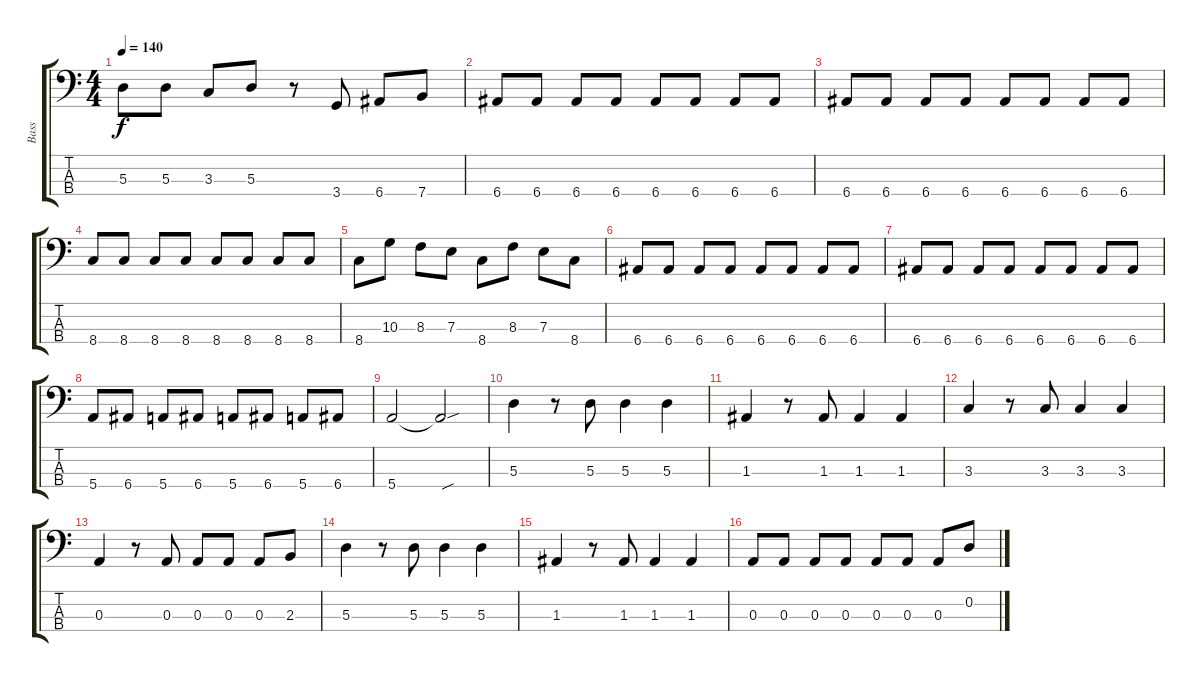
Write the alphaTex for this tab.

\track ("Bass" "Bass") {instrument electricbassfinger}
\staff {score tabs}
\tuning (G2 D2 A1 E1) {hide}
\ts (4 4)
\tempo 140
\clef f4
\ks c
5.3.8{dy f} 5.3.8 3.3.8 5.3.8 r.8 3.4.8 6.4.8 7.4.8 |
6.4.8 6.4.8 6.4.8 6.4.8 6.4.8 6.4.8 6.4.8 6.4.8 |
6.4.8 6.4.8 6.4.8 6.4.8 6.4.8 6.4.8 6.4.8 6.4.8 |
8.4.8 8.4.8 8.4.8 8.4.8 8.4.8 8.4.8 8.4.8 8.4.8 |
8.4.8 10.3.8 8.3.8 7.3.8 8.4.8 8.3.8 7.3.8 8.4.8 |
6.4.8 6.4.8 6.4.8 6.4.8 6.4.8 6.4.8 6.4.8 6.4.8 |
6.4.8 6.4.8 6.4.8 6.4.8 6.4.8 6.4.8 6.4.8 6.4.8 |
5.4.8 6.4.8 5.4.8 6.4.8 5.4.8 6.4.8 5.4.8 6.4.8 |
5.4.2 5.4{sou t}.2 |
5.3.4 r.8 5.3.8 5.3.4 5.3.4 |
1.3.4 r.8 1.3.8 1.3.4 1.3.4 |
3.3.4 r.8 3.3.8 3.3.4 3.3.4 |
0.3.4 r.8 0.3.8 0.3.8 0.3.8 0.3.8 2.3.8 |
5.3.4 r.8 5.3.8 5.3.4 5.3.4 |
1.3.4 r.8 1.3.8 1.3.4 1.3.4 |
0.3.8 0.3.8 0.3.8 0.3.8 0.3.8 0.3.8 0.3.8 0.2.8
